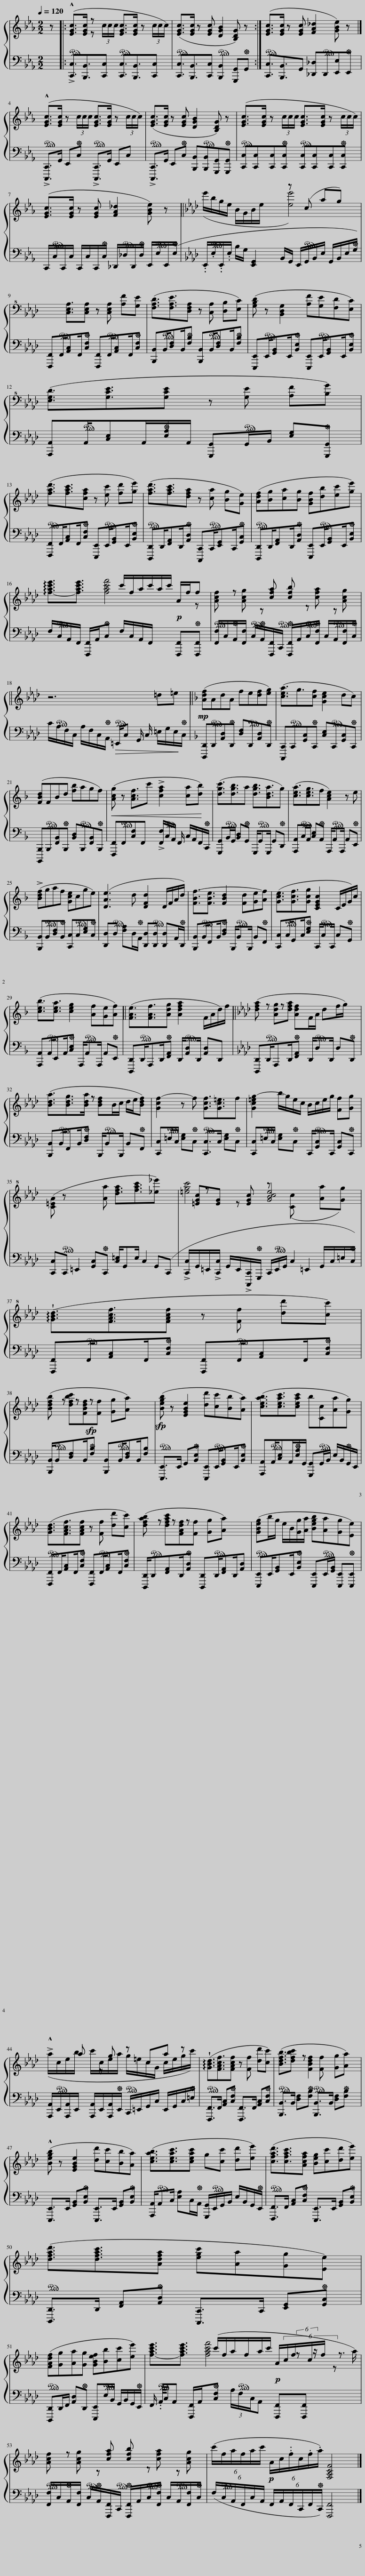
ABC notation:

X:1
%%score { ( 1 3 4 ) | 2 }
L:1/8
Q:1/4=120
M:2/2
I:linebreak $
K:Eb
V:1 treble
V:3 treble
V:4 treble
V:2 bass
V:1
 z |: (!^![EGc]>[EGc] z (3c/c/c/ [EGc]>[EGc] z (3c/c/c/) | ([EGc]>[EGc] z [EGc] [DGB]2 [B,DG]) z :| ([EGc]>[EGc] z [EGc] [FA_d]2 [GBe]) z |]$ (!^![EGc]>[EGc] z (3c/c/c/ [EGc]>[EGc] z (3c/c/c/) | %5
 ([EGc]>[EGc] z [EGc] [DGB]2 [B,DG]) z | ([EGc]>[EGc] z (3c/c/c/ [EGc]>[EGc] z (3c/c/c/) |$ ([EGc]>[EGc] z [EGc] [FA_d]2 [GBe]) z |[K:Ab] e'/b/g/e/ B/G/B/e/ x3/2 z (c ag) x/ |$[I:staff +1] [F,,,F,,]F,,/[A,,C,]F,,/[C,F,] [F,,,F,,]F,,/[A,,C,]F,,/[C,F,] | %10
[I:staff -1] ([FAd]3/2[FAe]3/2[DFA] z [CA] [DB][Ec]) | ([GBd] z [B,DG]2 [Af][Ge][Fd][Ec]) |$ ([EGd]3/2[Gce]3/2[Gce] z [Ge] [Af][Bg]) |$ ([fad']3/2[fac']3/2[cfa] z [ec'] [fd'][ge']) | ([fad']3/2[fac']3/2[dfa] z [ca] [Bg][Ge]) | %15
 ([Adf][Bg][ca][Bg] [GBf][db][ec'][ge']) |$ !arpeggio![f-ac'e']3/2[fac'e']3/2 [fac'f']4!p! A/f/f | [Acf] z[I:staff +1] C,/A,,/[F,,,F,,]/C,,/ [F,,,F,,]/A,,/C,/[F,,F,]/ C,/A,,/[F,,F,]/C,/ |$[I:staff -1] z6 x/ =d=e |[K:F]!mp! ([Adf]AdA fe[df][eg]) | %20
 ([cea]3/2g3/2[cf] [Gce]2 dc) |$ ([FBd]FBd [fb]agf) |!<(! ([Acg] z [Acf]3/2c' !>![cfa]2 [ca][db]) | ([dgc']3/2[dgb]3/2a [dgb]3/2[Bda]3/2g) | ([cea]3/2[ceg]3/2f [Ace]2) z e |$ %25
 (!>![Bdf]gaf [Gce]cge) | ([DAe]3 d [DFd]2 D/F/A/d/) | [FBf-]3/2[FBe]3/2 [FBd]2 [Fd][Ge][Af] | ([Gce]3/2[Gcf]3/2[Gcg] [CEGc]2 C/E/G/)c/ |$ ([ceb]3/2[cea]3/2 [ceg]2 [Af][Ge][Af]) | %30
 ([FAe]3/2[FAf]3/2[Adg] [Adfa]2 F/A/d/)f/ |[K:Ab] ([dfa] z z [Adf]F/A/ df/g/) x |$ ([Bda]3/2[Bdg]>[Bda] z x3/2 d/e/[Bdf]) | [Gcf-]2 z f [Gcf]3/2[Gc=e]3/2f | [Gc=eg-]2 b/g/e/c/ B/c/e/g/ [Ff][Gg] |$ %35
 [c=ea] z[I:staff +1] =E,,2 [G,,C,]C,, [C,=E,]/G,,E,/ C,2[I:staff -1] x | [=e'g'c'']4 z [cc'][I:staff +1] =E,,2[I:staff -1] x |$ (!arpeggio!!wedge![gbd']3/2[fac'f']3/2[fac'f'] z [ff'] [d'd''][c'c'']) |$ ([Bdfb] z z z x/ [Gg][Aa]) x3/2 | ([Begb] z [EGBe]2 [dd'][cc'][Bb][Aa]) | %40
 ([ceab]3/2[ceac']3/2[ceac'] b[Cc][Aa][Gg]) |$ ([GBd]3/2[FAcf]3/2[FAcf] z [Ff] [dd'][cc']) | ([dfab] z z z x/ [Gg][Aa]) x3/2 | ([GBeg]b/g/ e/B/[Gg]/[Aa]/ [Begb][Aa][Gg][Ee]) |$ !>!!^!a/c/e/b/ c'/c/e/a/ z ca z | %45
 (!arpeggio!!wedge![GBd]3/2[FAcf]3/2[FAcf] z [Ff] [dd'][cc']) | [Bdfb]3/2[dfbc'] z[I:staff +1] [B,,,B,,]>B,, [D,F,][F,B,][I:staff -1] x/ |$ (!^![Begb] z [EGBe]2 [dd'][cc'][Bb][Aa]) | ([ceab]3/2[ceac']3/2[ceac'] g[cc'] [dd'][ee']) | ([cfad']3/2[cfac']3/2[Acfa] [Beg][cc'][dd'][ee']) |$ %50
 ([dfad']3/2[dfac']3/2[Adfa] [egc'][Aa][Gg][Ee]) |$ ([FAdf][Gg][Aa][Gg] [GBef][Bb][cc'][ee']) | [f-ac'e']3/2[fac'e']3/2 [fac'f']4 (6:4:1z x35/24 |$ [Acf] z[I:staff +1] C,/A,,/[F,,,F,,]/C,,/ [F,,,F,,]/A,,/C,/[F,,F,]/ C,/A,,/[F,,F,]/C,/ |[I:staff -1] (6:4:6(c'/f/a/f/a/c'/!p! (6:4:6A/c/.f/c/.f/.a/) [F,A,CF]4 |] %55
V:2
 x |:!ped! !>![C,,C,]3/2[B,,,B,,]3/2[C,,C,]!ped! [C,,C,]3/2[B,,,B,,]3/2[C,,C,] |!ped! [C,,C,]3/2[B,,,B,,]3/2[C,,C,]!ped! [B,,,B,,]2 [G,,,G,,]!ped-up!G,, :|!ped! [C,,C,]3/2[B,,,B,,]3/2G,, [_D,,_D,]!ped!D,,[E,,E,]!ped-up!E,, |]$!ped! !>![C,,,C,,]>G,, E,,!ped-up!C,!ped! !>![C,,,C,,]>G,, E,,C, | %5
!ped! !>![C,,,C,,]>G,, E,,!ped-up!C, [B,,,B,,]!ped![B,,,B,,][G,,,G,,]!ped-up![G,,,G,,] |!ped! [C,,C,][C,,C,][C,,C,]!ped-up![C,,C,]!ped! [C,,C,][C,,C,][C,,C,]!ped-up![C,,C,] |$ C,,/!ped!C,/C,,/C,/ C,,/C,/C,,/!ped-up!C,/ _D,,/!ped!_D,/D,,/!ped-up!D,/ E,,/!ped!E,/E,,/!ped-up!(E,/ |[K:Ab] .E,,/!ped!.E,/.E,,/.E,/ B,/G,/ [E,,G,,]2 B,,/G,,/ E,,/!ped!G,,/B,,/E,/ G,,/B,,/E,/!ped-up!G,/) |$ x3/2[I:staff -1] [CEA]3/2[CEA]!ped-up![I:staff +1] z!ped![I:staff -1] [CEA] [Af][Ge]!ped-up!!ped! | %10
[I:staff +1] [B,,,B,,]!ped!B,,/[D,F,]B,,/!ped-up![F,B,] [B,,,B,,]!ped!B,,/[D,F,]B,,/!ped-up![F,B,] | [E,,,E,,]!ped!E,,/[G,,B,,]E,,/!ped-up![B,,E,] [E,,,E,,]!ped!E,,/[G,,B,,]E,,/!ped-up![B,,E,] |$ [A,,,A,,]!ped!A,,/[C,E,]A,,/!ped-up![E,A,]/A,,/ [G,,,G,,]!ped!G,,/B,,/ [E,G,]!ped-up![G,,,G,,] |$!ped! [F,,,F,,]F,,/[A,,C,]F,,/!ped-up![C,F,] [E,,,E,,]!ped!E,,/[G,,B,,]E,,/!ped-up![B,,E,] |!ped! [D,,,D,,]D,,/[F,,A,,]D,,/!ped-up![A,,D,] [C,,,C,,]!ped!C,,/[E,,G,,]C,,/!ped-up![G,,C,] | %15
!ped! [D,,,D,,]D,,/[F,,A,,]D,,/!ped-up![A,,D,] [E,,,E,,]!ped!E,,/[G,,B,,]E,,/!ped-up![B,,E,] |$ F,/!ped!C,/A,,/F,,/ [F,,,F,,]/A,,/!ped-up!C, F,/C,/A,,/F,,/ x [F,,,F,,][F,,,F,,] |!ped! [F,,F,]/C,/A,,/!ped-up![F,,F,]/!ped! x6!ped-up!!ped!!ped-up!!ped!!ped-up!!ped! |$ C/!ped!A,/F,/C,/ A,/F,/C,/A,,/!ped-up!!ped!!>(! =E,,/C, G,,/ C,/ =E,/G,/E,/!ped-up!!>)!C,/ |[K:F] [D,,,D,,]!ped!D,,[A,,D,]D,,!ped-up! [D,F,]!ped!D,,[A,,D,]D,,!ped-up! | %20
 [C,,,C,,]!ped!C,,[G,,C,]C,,!ped-up! [C,E,]!ped!C,,[G,,C,]!ped-up!C,, |$ [B,,,,B,,,]!ped!B,,,[F,,B,,]B,,,!ped-up! [B,,D,]!ped!B,,,[F,,B,,]!ped-up!B,,, | [F,,,F,,]!ped!F,,[C,F,]F,, x/ !>![F,,F,]/!ped!C,/A,,/ F,,/ C,/!ped-up!A,,/F,,/!ped-up!C,,/ | [G,,,G,,]!ped!B,,/G,,/ [B,,D,]!ped-up!G,, G,,,/!ped!G,,G,,,/ G,,!ped-up!D,, | [A,,,A,,]!ped!C,/A,,/ [C,E,]!ped-up!A,, A,,,/!ped!A,,A,,,/ A,,!ped-up!E,, |$ %25
 [B,,,B,,]!ped!B,,[D,F,]!ped-up!B,, [C,,C,]!ped!C,[E,G,]!ped-up!C, | [D,,D,]!ped!D, [F,A,]D,/!ped-up!A,,/ [D,,D,]!ped![D,,D,] [D,,D,]A,,/!ped-up!D,,/ | [B,,,B,,]!ped!B,,/F,,B,,/!ped-up![D,F,] B,,,/!ped!B,,B,,,/ B,,!ped-up!F,, | [C,,C,]!ped!C,/G,,C,/!ped-up![E,G,] C,,/!ped!C,C,,/ C,!ped-up!G,, |$ [A,,,A,,]!ped!A,,/E,,A,,/!ped-up![C,E,] A,,,/!ped!A,,A,,,/ A,,!ped-up!E,, | %30
 [D,,,D,,]!ped!D,,/A,,,D,,/!ped-up![F,,A,,] D,,/!ped![A,,D,]D,,/ [A,,D,]D,, |[K:Ab] [D,,,D,,]!ped!D,,/A,,,D,,/!ped-up![F,,A,,] D,,/!ped!D,D,,/ D,!ped-up!D,, |$ [B,,,B,,]!ped!B,,/F,,B,,/!ped-up![D,F,] B,,,/!ped!B,,B,,,/ B,,!ped-up!F,, | [C,,C,]!ped!=E,/C,/ [E,G,]!ped-up!C,!ped! [C,,C,]>C, [E,G,]!ped-up!C, | [C,,C,]!ped!=E,/C,/ [E,G,]!ped-up!C, C,,/!ped![G,,C,]C,,/ [G,,C,]!ped-up!C,, |$ %35
 [C,,C,]!ped!C,, x7 G,,(C,,!ped-up! | !>![C,,C,]/G,,/=E,,/!>![C,,C,]/ G,,/E,,/!>![C,,,C,,]/G,,,/!ped-up! (3C,,/!ped!E,,/G,,/ C,2 G,,/C,/=E,/C,/) |$ [F,,,F,,]!ped!F,,/[A,,C,]F,,/[C,F,]!ped-up! [F,,,F,,]!ped!F,,/[A,,C,]F,,/[C,F,] | x/!ped-up!$ [B,,,B,,]/!ped!B,,[D,F,]B,,/[F,B,]!ped-up! [B,,,B,,]!ped!B,,/[D,F,]B,,/!ped-up![F,B,] |!ped! [E,,,E,,]>E,, G,,!ped-up![B,,E,] [E,,,E,,]!ped!E,,/[G,,B,,]E,,/!ped-up![B,,E,] | %40
 [A,,,A,,]!ped!A,,/[C,E,]A,,/!ped-up![E,A,]/G,,/ [G,,,G,,]!ped!G,,/B,,/ E,/B,,/!ped-up!G,,/E,,/ |$!ped! [F,,,F,,]F,,/[A,,C,]F,,/!ped-up![C,F,] [F,,,F,,]!ped!F,,/[A,,C,]F,,/!ped-up![C,F,] | [D,,,D,,]/!ped!D,,[F,,A,,]D,,/!ped-up![A,,D,] [D,,,D,,]!ped!D,,/[F,,A,,]D,,/[A,,D,] |!ped! [E,,,E,,]E,,/[G,,B,,]E,,/!ped-up![B,,E,] [E,,,E,,]!ped!E,,/[G,,B,,]/ [E,,,E,,]!ped-up![E,,,E,,] |$ [A,,,A,,]/!ped!E,,/[A,,,A,,]/E,,/ [A,,,A,,]/E,,/[A,,,A,,]/!ped-up!E,,/!ped! C,,/=E,,/G,,/C,/ E,,/G,,/C,/!ped-up!=E,/ | %45
!ped! [F,,,F,,]>F,, [A,,C,]!ped-up![C,F,] [F,,,F,,]>F,, [A,,C,][C,F,] |!ped! [B,,,B,,]>B,, [D,F,][F,B,][I:staff -1] [Ff][I:staff +1] x/[I:staff -1] [Gg][Aa]!ped-up![I:staff +1] x/!ped! |$ [E,,,E,,]>E,, [G,,B,,]!ped-up![B,,E,] [E,,,E,,]>E,, [G,,B,,][B,,E,] | [A,,,A,,]/!ped!A,,C,/ [E,A,]C,/A,,/!ped-up! [G,,,G,,]/!ped!E,,/G,,/B,,/ E,/B,,/!ped-up!G,,/E,,/ |!ped! [F,,,F,,]>F,, [A,,C,][C,F,] [E,,,E,,]>E,, [G,,B,,][B,,E,]!ped-up! |$ %50
!ped! [D,,,D,,]>D,, [F,,A,,]!ped-up![A,,D,] [C,,,C,,]>C,, [E,,G,,][G,,C,] |$!ped! [D,,,D,,]D,,/F,,/ [A,,D,]D,,!ped-up! [E,,,E,,]!ped!E,/B,,/ G,,/B,,/!ped-up!G,,/E,,/ | F,,/!ped! .A,,/8C,/A,, [F,,,F,,]/A,,/[C,F,]!ped-up! (3A,/!ped!F,/C,/A,, [F,,,F,,][F,,,F,,]!ped-up! x |$!ped! [F,,F,]/C,/!ped-up!A,,/[F,,F,]/!ped! x6!ped-up!!ped!!ped-up!!ped!!ped-up!!ped!!ped-up! | (6:4:6(F,/!ped!C,/A,,/F,,/C,/A,,/ (6:4:6F,,/A,,/F,,/C,,/F,,/!ped-up!C,,/) [F,,,F,,]4 |] %55
V:3
 x |: x2 z x5 | x8 :| x8 |]$ x8 | %5
 x8 | x8 |$ x8 |[K:Ab] x11/2 [ee']4 x/ |$ x8 | %10
 x8 | x8 |$ x8 |$ x8 | x8 | %15
 x8 |$ x4 c'/f/a/c'/a/c'/ x z | x3/2 [Acg] z x3/2 z x/ z x/ |$ x17/2 |[K:F] x8 | %20
 x8 |$ x8 | x17/2 | x8 | x8 |$ %25
 x8 | x8 | x8 | x8 |$ x8 | %30
 x8 |[K:Ab] x3/2 [Adg][dfa] x9/2 |$ x4 [Bdf]B/c/ x2 | x8 | x8 |$ %35
 x5 [aa'] [d'f'a']3/2[f'a'c'']3/2[_e'_e''] x | x/ [=egc'][eg] z x/ [gbc'=e']4 x |$ x8 |$ x3/2 [dfbc'][FBdf][Ff] x7/2 | x8 | %40
 x8 |$ x8 | x3/2 [dfac'][FAdf][Ff] x7/2 | x8 |$ x3/2 a z x/ g/=e/c/G/ c/e/g/c'/ | %45
 x8 | x3 [FBdf]2 x3 |$ x8 | x8 | x8 |$ %50
 x8 |$ x8 | x25/8 (c'/f/a/f/a/c'/!p! A/(6:4:5c/f/c/f/ z a/) |$ x3/2 [Acg] z x3/2 z x/ z x/ | x8 |] %55
V:4
 x |: x8 | x8 :| x8 |]$ x8 | %5
 x8 | x8 |$ x8 |[K:Ab] x10 |$ x8 | %10
 x8 | x8 |$ x8 |$ x8 | x8 | %15
 x8 |$ x9 | x3 [cfa] [cfb] x/ [cfa] x/ [Acg] |$ x17/2 |[K:F] x8 | %20
 x8 |$ x8 | x17/2 | x8 | x8 |$ %25
 x8 | x8 | x8 | x8 |$ x8 | %30
 x8 |[K:Ab] x8 |$ x8 | x8 | x8 |$ %35
 x11 | x z x [=egc'] x3 [aa'][gg'] |$ x8 |$ x8 | x8 | %40
 x8 |$ x8 | x8 | x8 |$ x3 g x4 | %45
 x8 | x8 |$ x8 | x8 | x8 |$ %50
 x8 |$ x8 | x73/8 |$ x3 [cfa] [cfb] x/ [cfa] x/ [Acg] | x8 |] %55
